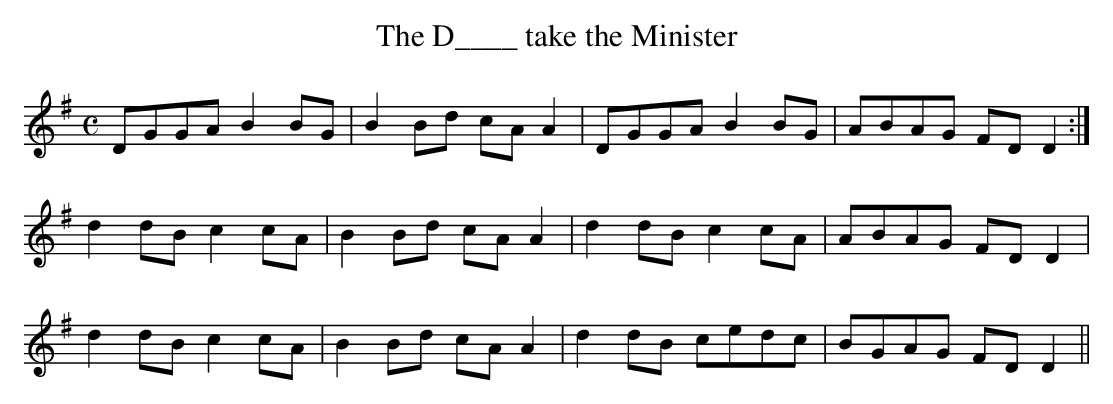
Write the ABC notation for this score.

X:1
T:D____ take the Minister, The
M:C
L:1/8
K:G
DGGA B2 BG|B2 Bd cA A2|DGGA B2 BG|ABAG FD D2:|
d2 dB c2 cA|B2 Bd cA A2|d2 dB c2 cA|ABAG FD D2|
d2 dB c2 cA|B2 Bd cA A2|d2 dB cedc|BGAG FD D2||
